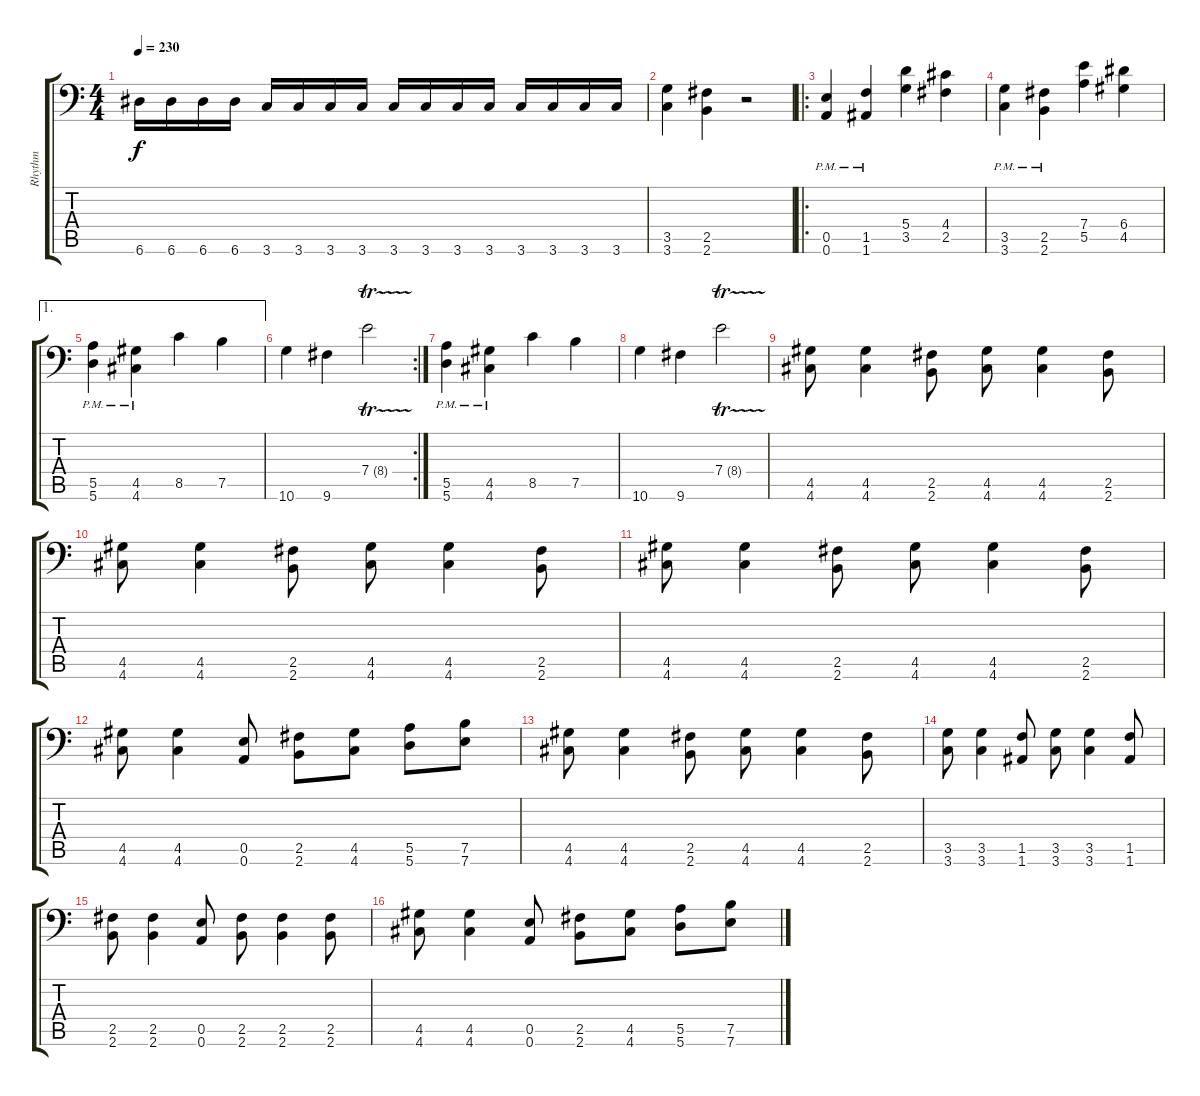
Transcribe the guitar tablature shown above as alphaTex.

\track ("Rhythm" "Rhythm") {instrument distortionguitar}
\staff {score tabs}
\tuning (B3 Gb3 D3 A2 E2 A1) {hide}
\ts (4 4)
\tempo 230
\clef f4
\ks c
6.6.16{dy f} 6.6.16 6.6.16 6.6.16 3.6.16 3.6.16 3.6.16 3.6.16 3.6.16 3.6.16 3.6.16 3.6.16 3.6.16 3.6.16 3.6.16 3.6.16 |
(3.5 3.6).4 (2.5 2.6).4 r.2 |
\ro
(0.5{pm} 0.6{pm}).4 (1.5{pm} 1.6{pm}).4 (5.4 3.5).4 (4.4 2.5).4 |
(3.5{pm} 3.6{pm}).4 (2.5{pm} 2.6{pm}).4 (7.4 5.5).4 (6.4 4.5).4 |
\ae 1
(5.5{pm} 5.6{pm}).4 (4.5{pm} 4.6{pm}).4 8.5.4 7.5.4 |
\rc 2
10.6.4 9.6.4 7.4{tr (8 16)}.2 |
(5.5{pm} 5.6{pm}).4 (4.5{pm} 4.6{pm}).4 8.5.4 7.5.4 |
10.6.4 9.6.4 7.4{tr (8 16)}.2 |
(4.5 4.6).8 (4.5 4.6).4 (2.5 2.6).8 (4.5 4.6).8 (4.5 4.6).4 (2.5 2.6).8 |
(4.5 4.6).8 (4.5 4.6).4 (2.5 2.6).8 (4.5 4.6).8 (4.5 4.6).4 (2.5 2.6).8 |
(4.5 4.6).8 (4.5 4.6).4 (2.5 2.6).8 (4.5 4.6).8 (4.5 4.6).4 (2.5 2.6).8 |
(4.5 4.6).8 (4.5 4.6).4 (0.5 0.6).8 (2.5 2.6).8 (4.5 4.6).8 (5.5 5.6).8 (7.5 7.6).8 |
(4.5 4.6).8 (4.5 4.6).4 (2.5 2.6).8 (4.5 4.6).8 (4.5 4.6).4 (2.5 2.6).8 |
(3.5 3.6).8 (3.5 3.6).4 (1.5 1.6).8 (3.5 3.6).8 (3.5 3.6).4 (1.5 1.6).8 |
(2.5 2.6).8 (2.5 2.6).4 (0.5 0.6).8 (2.5 2.6).8 (2.5 2.6).4 (2.5 2.6).8 |
(4.5 4.6).8 (4.5 4.6).4 (0.5 0.6).8 (2.5 2.6).8 (4.5 4.6).8 (5.5 5.6).8 (7.5 7.6).8
